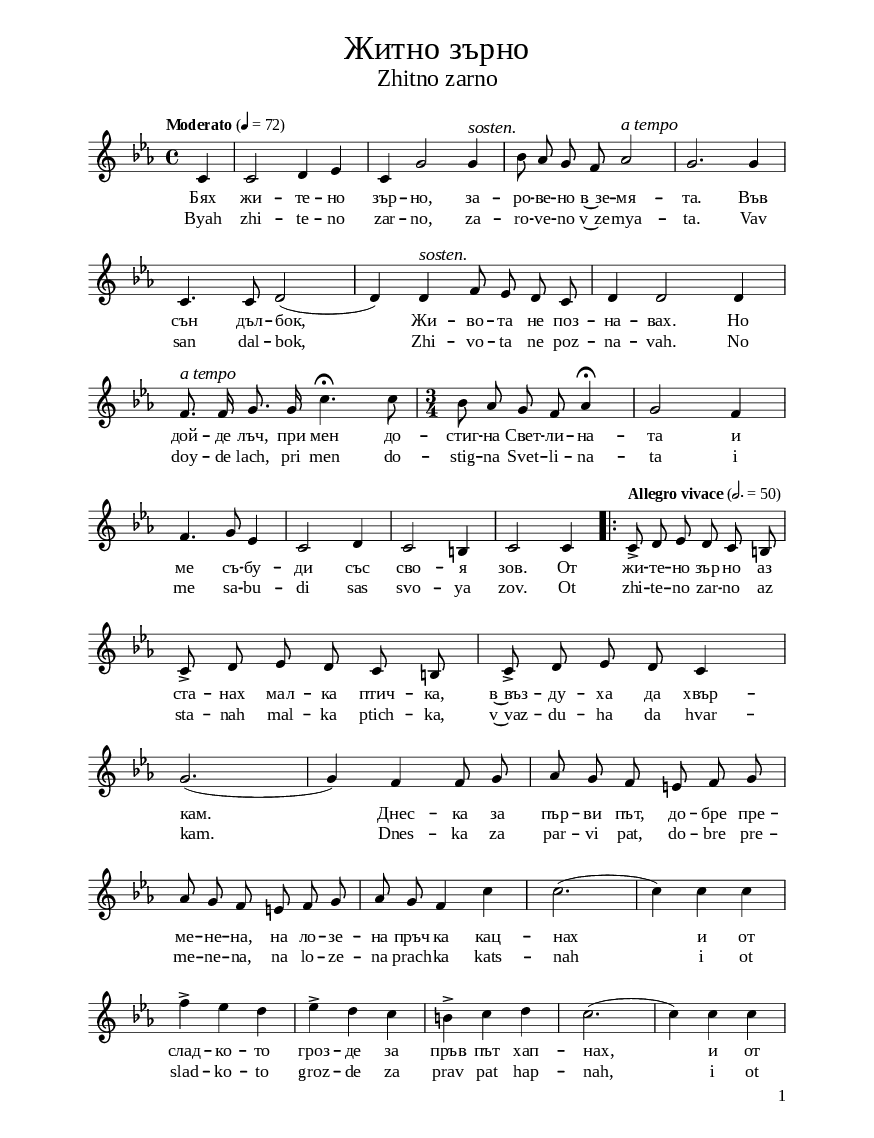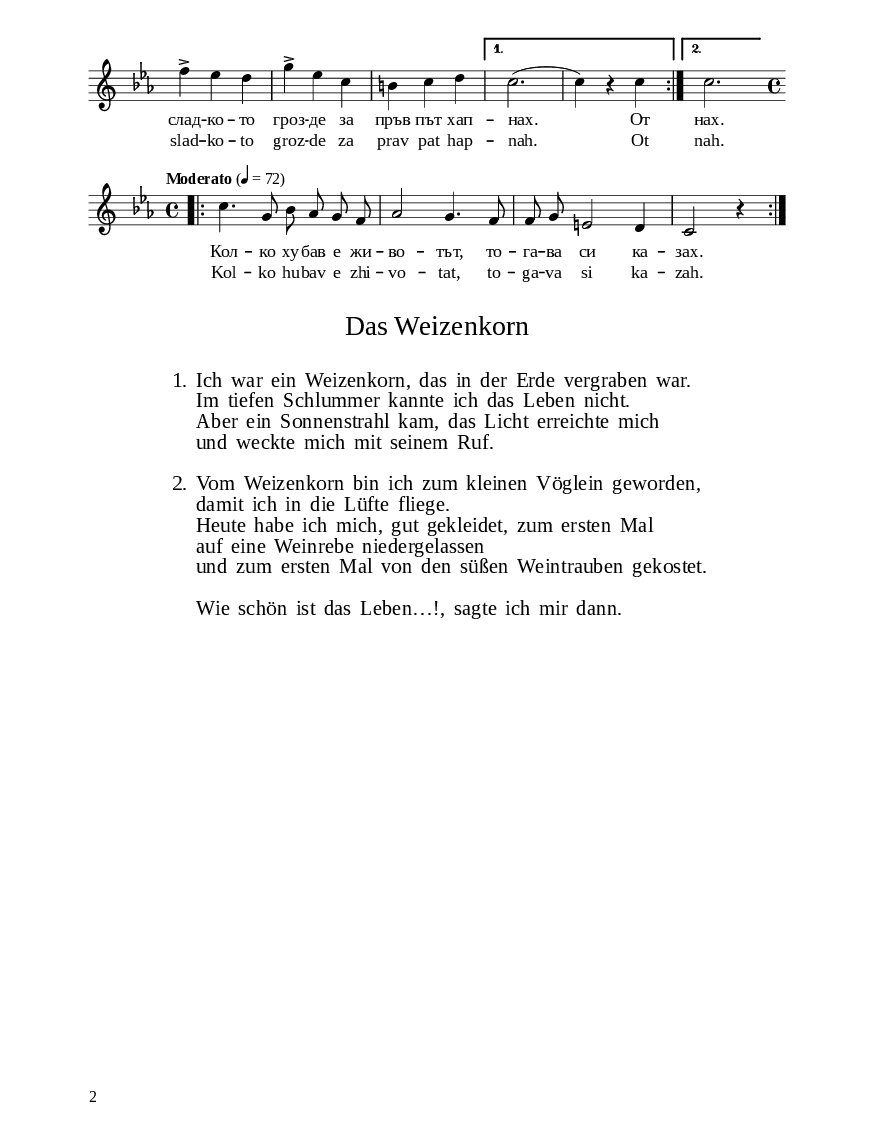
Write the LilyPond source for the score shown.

\version "2.22.1"

% include paper part and global functions
\include "include/globals.ily"

\bookpart {
  \include "include/bookpart-paper.ily"
  \score {
    \include "include/score-layout.ily"

    \new Voice \relative c' {
      \clef treble
      \key c \minor
      \time 4/4
      \tempoFunc "Moderato" 4 "72"
      \autoBeamOff
      \partial 4
      c | c2 d4 es | c g'2 g4^\markup { \large \italic "sosten."} | bes8 as g f as2^\markup { \large \italic "a tempo"} | g2. g4 | \break

      c,4. c8 d2 (| d4) d^\markup { \large \italic "sosten."} f8 es d c | d4 d2 d4 |\break

      f8.^\markup { \large \italic "a tempo"} f16 g8. g16 c4. \fermata c8 | \time 3/4 bes as g f as4 \fermata | g2 f4 | \break

      f4. g8 es4 | c2 d4 | c2 b4 | c2 c4 | \repeat volta 2 {

        \tempoFunc "Allegro vivace" 2. "50"
        c8 -> d es d c b | |\break

        c -> d es d c  b | c -> d es d c 4 | \break

        g'2. (|g4) f f8 g8 | as g f e f g | \break

        as8 g f e f g | as g f4 c'4 | c2. (| c4) c c | \break

        f -> es d | es -> d c | b -> c d | c2. ( | c4)  c c  | \break

        f -> es d | g -> es c | b c d |
      }
      \alternative {
        {
          c2. ( | c4)  r4 c4  |
        }  {c2. \bar "||"  \break }
      }

      \repeat volta 2 {
        \time 4/4
        \tempoFunc "Moderato" 4 "72"
        \bar ".|:" c4. g8 bes as g f | as2 g4. f8 | f g e2 d4 | c2 r4
      }
    }

    \addlyrics {
      Бях жи -- те -- но зър -- но, за -- ро -- ве -- но в~зе -- мя -- та.

      Във сън дъл -- бок, Жи -- во -- та не поз -- на -- вах.

      Но дой -- де лъч, при мен до -- стиг -- на Свет -- ли -- на -- та

      и ме съ -- бу -- ди със сво -- я зов.

      От жи -- те -- но зър -- но аз ста -- нах мал -- ка птич -- ка,

      в~въз -- ду -- ха да хвър -- кам.

      Днес -- ка за пър -- ви път, до -- бре пре -- ме -- не -- на,

      на ло -- зе -- на пръч -- ка кац -- нах и от слад -- ко -- то гроз -- де

      за пръв път хап -- нах, и от слад -- ко -- то гроз -- де

      за пръв път хап -- нах. От нах.

      Кол -- ко ху -- бав е жи -- во -- тът, то -- га -- ва си ка -- зах.}
      \addlyrics {
        Byah zhi -- te -- no zar -- no, za -- ro -- ve -- no v~ze -- mya -- ta.

        Vav san dal -- bok, Zhi -- vo -- ta ne poz -- na -- vah.

        No doy -- de lach, pri men do -- stig -- na Svet -- li -- na -- ta

        i me sa -- bu -- di sas svo -- ya zov.

        Ot zhi -- te -- no zar -- no az sta -- nah mal -- ka ptich -- ka,

        v~vaz -- du -- ha da hvar -- kam.

        Dnes -- ka za par -- vi pat, do -- bre pre -- me -- ne -- na,

        na lo -- ze -- na prach -- ka kats -- nah i ot slad -- ko -- to groz -- de

        za prav pat hap -- nah, i ot slad -- ko -- to groz -- de

        za prav pat hap -- nah. Ot nah.

        Kol -- ko hu -- bav e zhi -- vo -- tat, to -- ga -- va si ka -- zah.}

        \header {
          title = \titleFunc "Житно зърно" "Zhitno zarno"
        }

        \midi{}

      } % score



      % include foreign translation(s) of the song
      \version "2.22.1"

\markup \fill-line { \fontsize #deTitleFontSize "Das Weizenkorn" }
\markup \null
\markup \null
\markup \fontsize #deCoupletFontSize {
  \hspace #8
  \override #`(baseline-skip . ,deCoupletBaselineSkip)

  \column {
    \line { " " }


 \line { 1. Ich war ein Weizenkorn, das in der Erde vergraben war.}

 \line { "   "Im tiefen Schlummer kannte ich das Leben nicht.}

 \line { "   "Aber ein Sonnenstrahl kam, das Licht erreichte mich}

 \line { "   "und weckte mich mit seinem Ruf. }
 \line { " " }

 \line { 2. Vom Weizenkorn bin ich zum kleinen Vöglein geworden,}

 \line { "   "damit ich in die Lüfte fliege. }

 \line { "   "Heute habe ich mich, gut gekleidet, zum ersten Mal}

 \line { "   "auf eine Weinrebe niedergelassen }

 \line { "   "und zum ersten Mal von den süßen Weintrauben gekostet.}
 \line { " " }

 \line { "   "Wie schön ist das Leben…!, sagte ich mir dann. }


  }
}


    } % bookpart

    % Più mosso
    %
